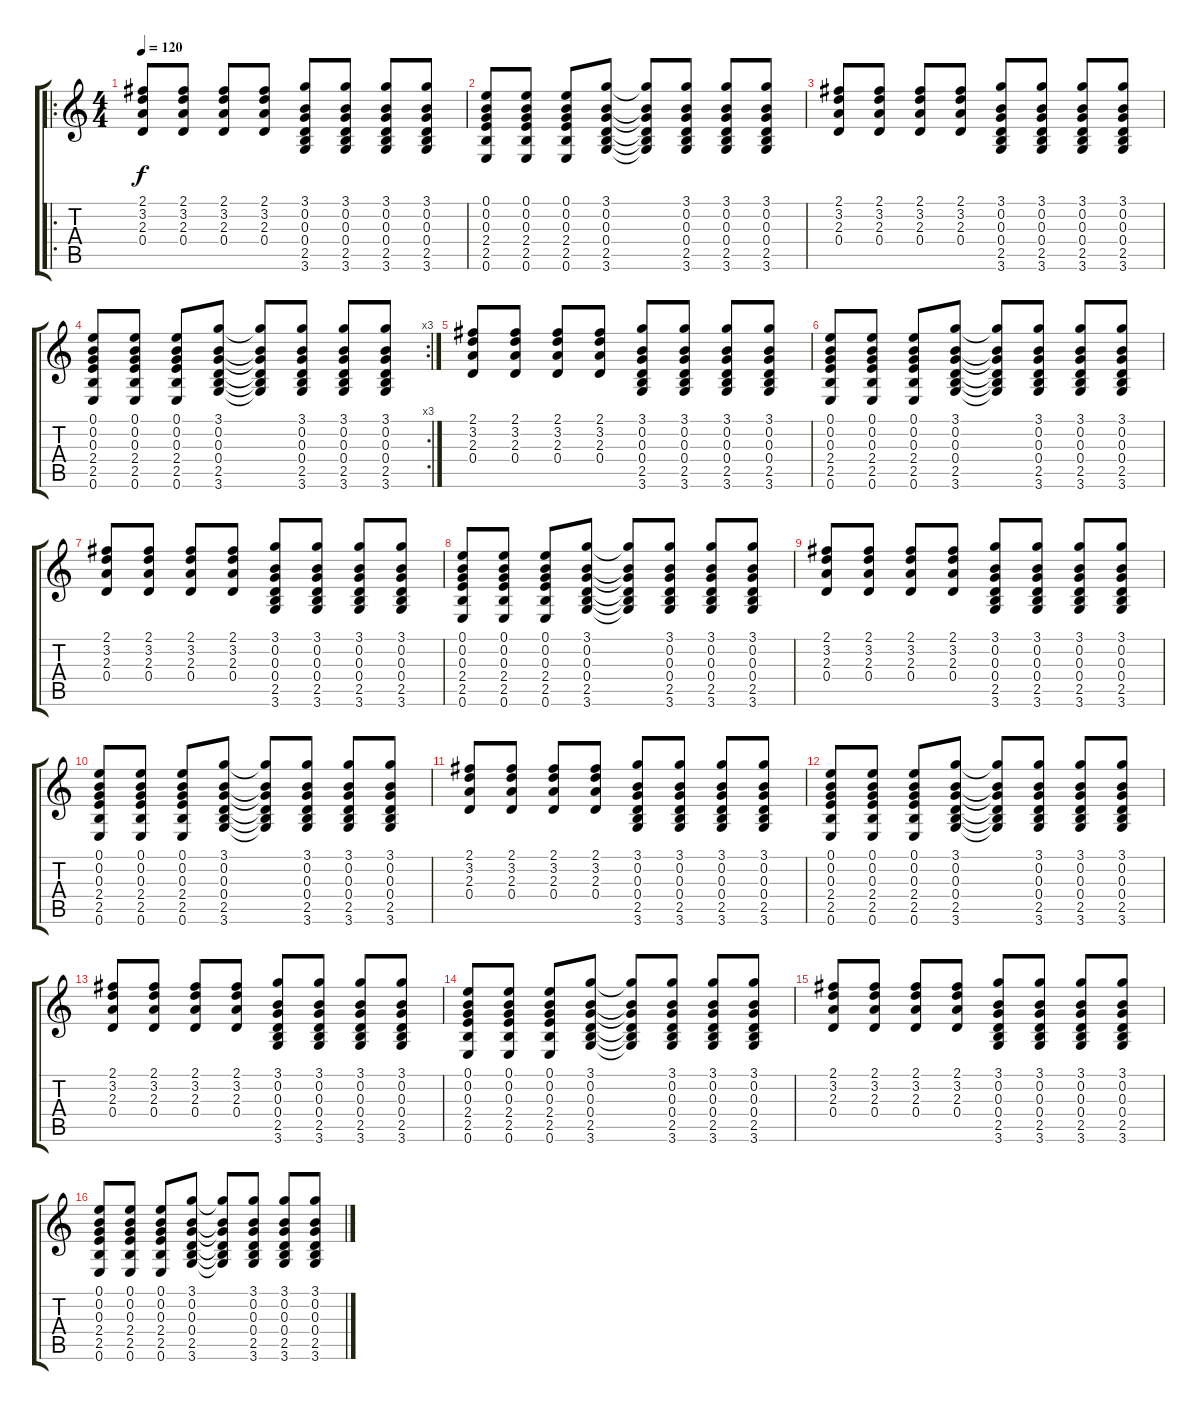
\track (" " " ") {instrument overdrivenguitar}
\staff {score tabs}
\tuning (E4 B3 G3 D3 A2 E2) {hide}
\ro
\ts (4 4)
\tempo 120
\clef g2
\ks c
(2.1 3.2 2.3 0.4).8{dy f} (2.1 3.2 2.3 0.4).8 (2.1 3.2 2.3 0.4).8 (2.1 3.2 2.3 0.4).8 (3.1 0.2 0.3 0.4 2.5 3.6).8 (3.1 0.2 0.3 0.4 2.5 3.6).8 (3.1 0.2 0.3 0.4 2.5 3.6).8 (3.1 0.2 0.3 0.4 2.5 3.6).8 |
(0.1 0.2 0.3 2.4 2.5 0.6).8 (0.1 0.2 0.3 2.4 2.5 0.6).8 (0.1 0.2 0.3 2.4 2.5 0.6).8 (3.1 0.2 0.3 0.4 2.5 3.6).8 (3.1{t} 0.2{t} 0.3{t} 0.4{t} 2.5{t} 3.6{t}).8 (3.1 0.2 0.3 0.4 2.5 3.6).8 (3.1 0.2 0.3 0.4 2.5 3.6).8 (3.1 0.2 0.3 0.4 2.5 3.6).8 |
(2.1 3.2 2.3 0.4).8 (2.1 3.2 2.3 0.4).8 (2.1 3.2 2.3 0.4).8 (2.1 3.2 2.3 0.4).8 (3.1 0.2 0.3 0.4 2.5 3.6).8 (3.1 0.2 0.3 0.4 2.5 3.6).8 (3.1 0.2 0.3 0.4 2.5 3.6).8 (3.1 0.2 0.3 0.4 2.5 3.6).8 |
\rc 3
(0.1 0.2 0.3 2.4 2.5 0.6).8 (0.1 0.2 0.3 2.4 2.5 0.6).8 (0.1 0.2 0.3 2.4 2.5 0.6).8 (3.1 0.2 0.3 0.4 2.5 3.6).8 (3.1{t} 0.2{t} 0.3{t} 0.4{t} 2.5{t} 3.6{t}).8 (3.1 0.2 0.3 0.4 2.5 3.6).8 (3.1 0.2 0.3 0.4 2.5 3.6).8 (3.1 0.2 0.3 0.4 2.5 3.6).8 |
(2.1 3.2 2.3 0.4).8 (2.1 3.2 2.3 0.4).8 (2.1 3.2 2.3 0.4).8 (2.1 3.2 2.3 0.4).8 (3.1 0.2 0.3 0.4 2.5 3.6).8 (3.1 0.2 0.3 0.4 2.5 3.6).8 (3.1 0.2 0.3 0.4 2.5 3.6).8 (3.1 0.2 0.3 0.4 2.5 3.6).8 |
(0.1 0.2 0.3 2.4 2.5 0.6).8 (0.1 0.2 0.3 2.4 2.5 0.6).8 (0.1 0.2 0.3 2.4 2.5 0.6).8 (3.1 0.2 0.3 0.4 2.5 3.6).8 (3.1{t} 0.2{t} 0.3{t} 0.4{t} 2.5{t} 3.6{t}).8 (3.1 0.2 0.3 0.4 2.5 3.6).8 (3.1 0.2 0.3 0.4 2.5 3.6).8 (3.1 0.2 0.3 0.4 2.5 3.6).8 |
(2.1 3.2 2.3 0.4).8 (2.1 3.2 2.3 0.4).8 (2.1 3.2 2.3 0.4).8 (2.1 3.2 2.3 0.4).8 (3.1 0.2 0.3 0.4 2.5 3.6).8 (3.1 0.2 0.3 0.4 2.5 3.6).8 (3.1 0.2 0.3 0.4 2.5 3.6).8 (3.1 0.2 0.3 0.4 2.5 3.6).8 |
(0.1 0.2 0.3 2.4 2.5 0.6).8 (0.1 0.2 0.3 2.4 2.5 0.6).8 (0.1 0.2 0.3 2.4 2.5 0.6).8 (3.1 0.2 0.3 0.4 2.5 3.6).8 (3.1{t} 0.2{t} 0.3{t} 0.4{t} 2.5{t} 3.6{t}).8 (3.1 0.2 0.3 0.4 2.5 3.6).8 (3.1 0.2 0.3 0.4 2.5 3.6).8 (3.1 0.2 0.3 0.4 2.5 3.6).8 |
(2.1 3.2 2.3 0.4).8 (2.1 3.2 2.3 0.4).8 (2.1 3.2 2.3 0.4).8 (2.1 3.2 2.3 0.4).8 (3.1 0.2 0.3 0.4 2.5 3.6).8 (3.1 0.2 0.3 0.4 2.5 3.6).8 (3.1 0.2 0.3 0.4 2.5 3.6).8 (3.1 0.2 0.3 0.4 2.5 3.6).8 |
(0.1 0.2 0.3 2.4 2.5 0.6).8 (0.1 0.2 0.3 2.4 2.5 0.6).8 (0.1 0.2 0.3 2.4 2.5 0.6).8 (3.1 0.2 0.3 0.4 2.5 3.6).8 (3.1{t} 0.2{t} 0.3{t} 0.4{t} 2.5{t} 3.6{t}).8 (3.1 0.2 0.3 0.4 2.5 3.6).8 (3.1 0.2 0.3 0.4 2.5 3.6).8 (3.1 0.2 0.3 0.4 2.5 3.6).8 |
(2.1 3.2 2.3 0.4).8 (2.1 3.2 2.3 0.4).8 (2.1 3.2 2.3 0.4).8 (2.1 3.2 2.3 0.4).8 (3.1 0.2 0.3 0.4 2.5 3.6).8 (3.1 0.2 0.3 0.4 2.5 3.6).8 (3.1 0.2 0.3 0.4 2.5 3.6).8 (3.1 0.2 0.3 0.4 2.5 3.6).8 |
(0.1 0.2 0.3 2.4 2.5 0.6).8 (0.1 0.2 0.3 2.4 2.5 0.6).8 (0.1 0.2 0.3 2.4 2.5 0.6).8 (3.1 0.2 0.3 0.4 2.5 3.6).8 (3.1{t} 0.2{t} 0.3{t} 0.4{t} 2.5{t} 3.6{t}).8 (3.1 0.2 0.3 0.4 2.5 3.6).8 (3.1 0.2 0.3 0.4 2.5 3.6).8 (3.1 0.2 0.3 0.4 2.5 3.6).8 |
(2.1 3.2 2.3 0.4).8 (2.1 3.2 2.3 0.4).8 (2.1 3.2 2.3 0.4).8 (2.1 3.2 2.3 0.4).8 (3.1 0.2 0.3 0.4 2.5 3.6).8 (3.1 0.2 0.3 0.4 2.5 3.6).8 (3.1 0.2 0.3 0.4 2.5 3.6).8 (3.1 0.2 0.3 0.4 2.5 3.6).8 |
(0.1 0.2 0.3 2.4 2.5 0.6).8 (0.1 0.2 0.3 2.4 2.5 0.6).8 (0.1 0.2 0.3 2.4 2.5 0.6).8 (3.1 0.2 0.3 0.4 2.5 3.6).8 (3.1{t} 0.2{t} 0.3{t} 0.4{t} 2.5{t} 3.6{t}).8 (3.1 0.2 0.3 0.4 2.5 3.6).8 (3.1 0.2 0.3 0.4 2.5 3.6).8 (3.1 0.2 0.3 0.4 2.5 3.6).8 |
(2.1 3.2 2.3 0.4).8 (2.1 3.2 2.3 0.4).8 (2.1 3.2 2.3 0.4).8 (2.1 3.2 2.3 0.4).8 (3.1 0.2 0.3 0.4 2.5 3.6).8 (3.1 0.2 0.3 0.4 2.5 3.6).8 (3.1 0.2 0.3 0.4 2.5 3.6).8 (3.1 0.2 0.3 0.4 2.5 3.6).8 |
(0.1 0.2 0.3 2.4 2.5 0.6).8 (0.1 0.2 0.3 2.4 2.5 0.6).8 (0.1 0.2 0.3 2.4 2.5 0.6).8 (3.1 0.2 0.3 0.4 2.5 3.6).8 (3.1{t} 0.2{t} 0.3{t} 0.4{t} 2.5{t} 3.6{t}).8 (3.1 0.2 0.3 0.4 2.5 3.6).8 (3.1 0.2 0.3 0.4 2.5 3.6).8 (3.1 0.2 0.3 0.4 2.5 3.6).8
